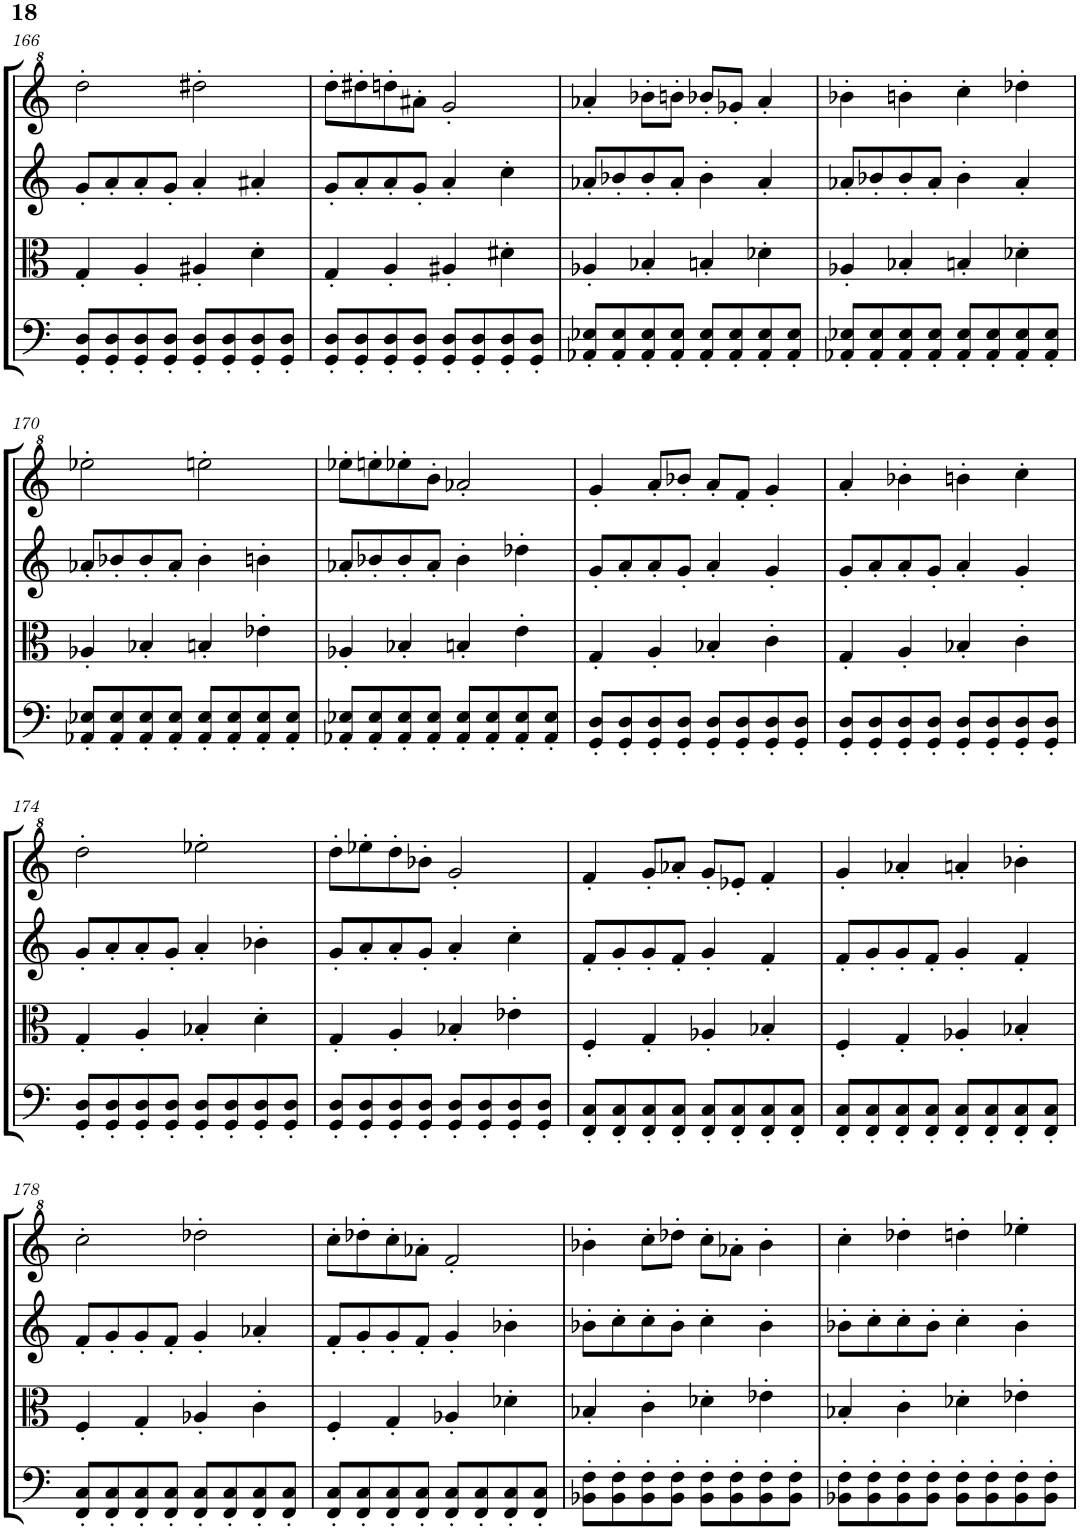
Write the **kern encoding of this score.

**kern	**kern	**kern	**kern
*part4	*part3	*part2	*part1
*staff4	*staff3	*staff2	*staff1
*I"Violoncello	*I"Viola	*I"Violin II	*I"Violin I
*I'Vc	*I'Vla	*I'Vln	*I'Vln
!!LO:PB:g=z
*clefF4	*clefC3	*clefG2	*clefG^2
*k[]	*k[]	*k[]	*k[]
*M4/4	*M4/4	*M4/4	*M4/4
=166	=166	=166	=166
8GG/' 8D/'L	4G'/	8g'/L	2ddd'\
8GG/' 8D/'	.	8a'/	.
8GG/' 8D/'	4A'/	8a'/	.
8GG/' 8D/'J	.	8g'/J	.
8GG/' 8D/'L	4A#X'/	4a'/	2ddd#X'\
8GG/' 8D/'	.	.	.
8GG/' 8D/'	4d'\	4a#X'/	.
8GG/' 8D/'J	.	.	.
=167	=167	=167	=167
8GG/' 8D/'L	4G'/	8g'/L	8ddd'\L
8GG/' 8D/'	.	8a'/	8ddd#X'\
8GG/' 8D/'	4A'/	8a'/	8dddn'\
8GG/' 8D/'J	.	8g'/J	8aa#X'\J
8GG/' 8D/'L	4A#X'/	4a'/	2gg'/
8GG/' 8D/'	.	.	.
8GG/' 8D/'	4d#X'\	4cc'\	.
8GG/' 8D/'J	.	.	.
=168	=168	=168	=168
8AA-X/' 8E-X/'L	4A-X'/	8a-X'/L	4aa-X'/
8AA-/' 8E-/'	.	8b-X'/	.
8AA-/' 8E-/'	4B-X'/	8b-'/	8bb-X'\L
8AA-/' 8E-/'J	.	8a-'/J	8bbn'\J
8AA-/' 8E-/'L	4Bn'/	4b-'\	8bb-X'/L
8AA-/' 8E-/'	.	.	8gg-X'/J
8AA-/' 8E-/'	4d-X'\	4a-'/	4aa-'/
8AA-/' 8E-/'J	.	.	.
=169	=169	=169	=169
8AA-X/' 8E-X/'L	4A-X'/	8a-X'/L	4bb-X'\
8AA-/' 8E-/'	.	8b-X'/	.
8AA-/' 8E-/'	4B-X'/	8b-'/	4bbn'\
8AA-/' 8E-/'J	.	8a-'/J	.
8AA-/' 8E-/'L	4Bn'/	4b-'\	4ccc'\
8AA-/' 8E-/'	.	.	.
8AA-/' 8E-/'	4d-X'\	4a-'/	4ddd-X'\
8AA-/' 8E-/'J	.	.	.
!!LO:LB:g=z
=170	=170	=170	=170
8AA-X/' 8E-X/'L	4A-X'/	8a-X'/L	2eee-X'\
8AA-/' 8E-/'	.	8b-X'/	.
8AA-/' 8E-/'	4B-X'/	8b-'/	.
8AA-/' 8E-/'J	.	8a-'/J	.
8AA-/' 8E-/'L	4Bn'/	4b-'\	2eeen'\
8AA-/' 8E-/'	.	.	.
8AA-/' 8E-/'	4e-X'\	4bn'\	.
8AA-/' 8E-/'J	.	.	.
=171	=171	=171	=171
8AA-X/' 8E-X/'L	4A-X'/	8a-X'/L	8eee-X'\L
8AA-/' 8E-/'	.	8b-X'/	8eeen'\
8AA-/' 8E-/'	4B-X'/	8b-'/	8eee-X'\
8AA-/' 8E-/'J	.	8a-'/J	8bb'\J
8AA-/' 8E-/'L	4Bn'/	4b-'\	2aa-X'/
8AA-/' 8E-/'	.	.	.
8AA-/' 8E-/'	4e'\	4dd-X'\	.
8AA-/' 8E-/'J	.	.	.
=172	=172	=172	=172
8GG/' 8D/'L	4G'/	8g'/L	4gg'/
8GG/' 8D/'	.	8a'/	.
8GG/' 8D/'	4A'/	8a'/	8aa'/L
8GG/' 8D/'J	.	8g'/J	8bb-X'/J
8GG/' 8D/'L	4B-X'/	4a'/	8aa'/L
8GG/' 8D/'	.	.	8ff'/J
8GG/' 8D/'	4c'\	4g'/	4gg'/
8GG/' 8D/'J	.	.	.
=173	=173	=173	=173
8GG/' 8D/'L	4G'/	8g'/L	4aa'/
8GG/' 8D/'	.	8a'/	.
8GG/' 8D/'	4A'/	8a'/	4bb-X'\
8GG/' 8D/'J	.	8g'/J	.
8GG/' 8D/'L	4B-X'/	4a'/	4bbn'\
8GG/' 8D/'	.	.	.
8GG/' 8D/'	4c'\	4g'/	4ccc'\
8GG/' 8D/'J	.	.	.
!!LO:LB:g=z
=174	=174	=174	=174
8GG/' 8D/'L	4G'/	8g'/L	2ddd'\
8GG/' 8D/'	.	8a'/	.
8GG/' 8D/'	4A'/	8a'/	.
8GG/' 8D/'J	.	8g'/J	.
8GG/' 8D/'L	4B-X'/	4a'/	2eee-X'\
8GG/' 8D/'	.	.	.
8GG/' 8D/'	4d'\	4b-X'\	.
8GG/' 8D/'J	.	.	.
=175	=175	=175	=175
8GG/' 8D/'L	4G'/	8g'/L	8ddd'\L
8GG/' 8D/'	.	8a'/	8eee-X'\
8GG/' 8D/'	4A'/	8a'/	8ddd'\
8GG/' 8D/'J	.	8g'/J	8bb-X'\J
8GG/' 8D/'L	4B-X'/	4a'/	2gg'/
8GG/' 8D/'	.	.	.
8GG/' 8D/'	4e-X'\	4cc'\	.
8GG/' 8D/'J	.	.	.
=176	=176	=176	=176
8FF/' 8C/'L	4F'/	8f'/L	4ff'/
8FF/' 8C/'	.	8g'/	.
8FF/' 8C/'	4G'/	8g'/	8gg'/L
8FF/' 8C/'J	.	8f'/J	8aa-X'/J
8FF/' 8C/'L	4A-X'/	4g'/	8gg'/L
8FF/' 8C/'	.	.	8ee-X'/J
8FF/' 8C/'	4B-X'/	4f'/	4ff'/
8FF/' 8C/'J	.	.	.
=177	=177	=177	=177
8FF/' 8C/'L	4F'/	8f'/L	4gg'/
8FF/' 8C/'	.	8g'/	.
8FF/' 8C/'	4G'/	8g'/	4aa-X'/
8FF/' 8C/'J	.	8f'/J	.
8FF/' 8C/'L	4A-X'/	4g'/	4aan'/
8FF/' 8C/'	.	.	.
8FF/' 8C/'	4B-X'/	4f'/	4bb-X'\
8FF/' 8C/'J	.	.	.
!!LO:LB:g=z
=178	=178	=178	=178
8FF/' 8C/'L	4F'/	8f'/L	2ccc'\
8FF/' 8C/'	.	8g'/	.
8FF/' 8C/'	4G'/	8g'/	.
8FF/' 8C/'J	.	8f'/J	.
8FF/' 8C/'L	4A-X'/	4g'/	2ddd-X'\
8FF/' 8C/'	.	.	.
8FF/' 8C/'	4c'\	4a-X'/	.
8FF/' 8C/'J	.	.	.
=179	=179	=179	=179
8FF/' 8C/'L	4F'/	8f'/L	8ccc'\L
8FF/' 8C/'	.	8g'/	8ddd-X'\
8FF/' 8C/'	4G'/	8g'/	8ccc'\
8FF/' 8C/'J	.	8f'/J	8aa-X'\J
8FF/' 8C/'L	4A-X'/	4g'/	2ff'/
8FF/' 8C/'	.	.	.
8FF/' 8C/'	4d-X'\	4b-X'\	.
8FF/' 8C/'J	.	.	.
=180	=180	=180	=180
8BB-X\' 8F\'L	4B-X'/	8b-X'\L	4bb-X'\
8BB-\' 8F\'	.	8cc'\	.
8BB-\' 8F\'	4c'\	8cc'\	8ccc'\L
8BB-\' 8F\'J	.	8b-'\J	8ddd-X'\J
8BB-\' 8F\'L	4d-X'\	4cc'\	8ccc'\L
8BB-\' 8F\'	.	.	8aa-X'\J
8BB-\' 8F\'	4e-X'\	4b-'\	4bb-'\
8BB-\' 8F\'J	.	.	.
=181	=181	=181	=181
8BB-X\' 8F\'L	4B-X'/	8b-X'\L	4ccc'\
8BB-\' 8F\'	.	8cc'\	.
8BB-\' 8F\'	4c'\	8cc'\	4ddd-X'\
8BB-\' 8F\'J	.	8b-'\J	.
8BB-\' 8F\'L	4d-X'\	4cc'\	4dddn'\
8BB-\' 8F\'	.	.	.
8BB-\' 8F\'	4e-X'\	4b-'\	4eee-X'\
8BB-\' 8F\'J	.	.	.
=	=	=	=
*-	*-	*-	*-
